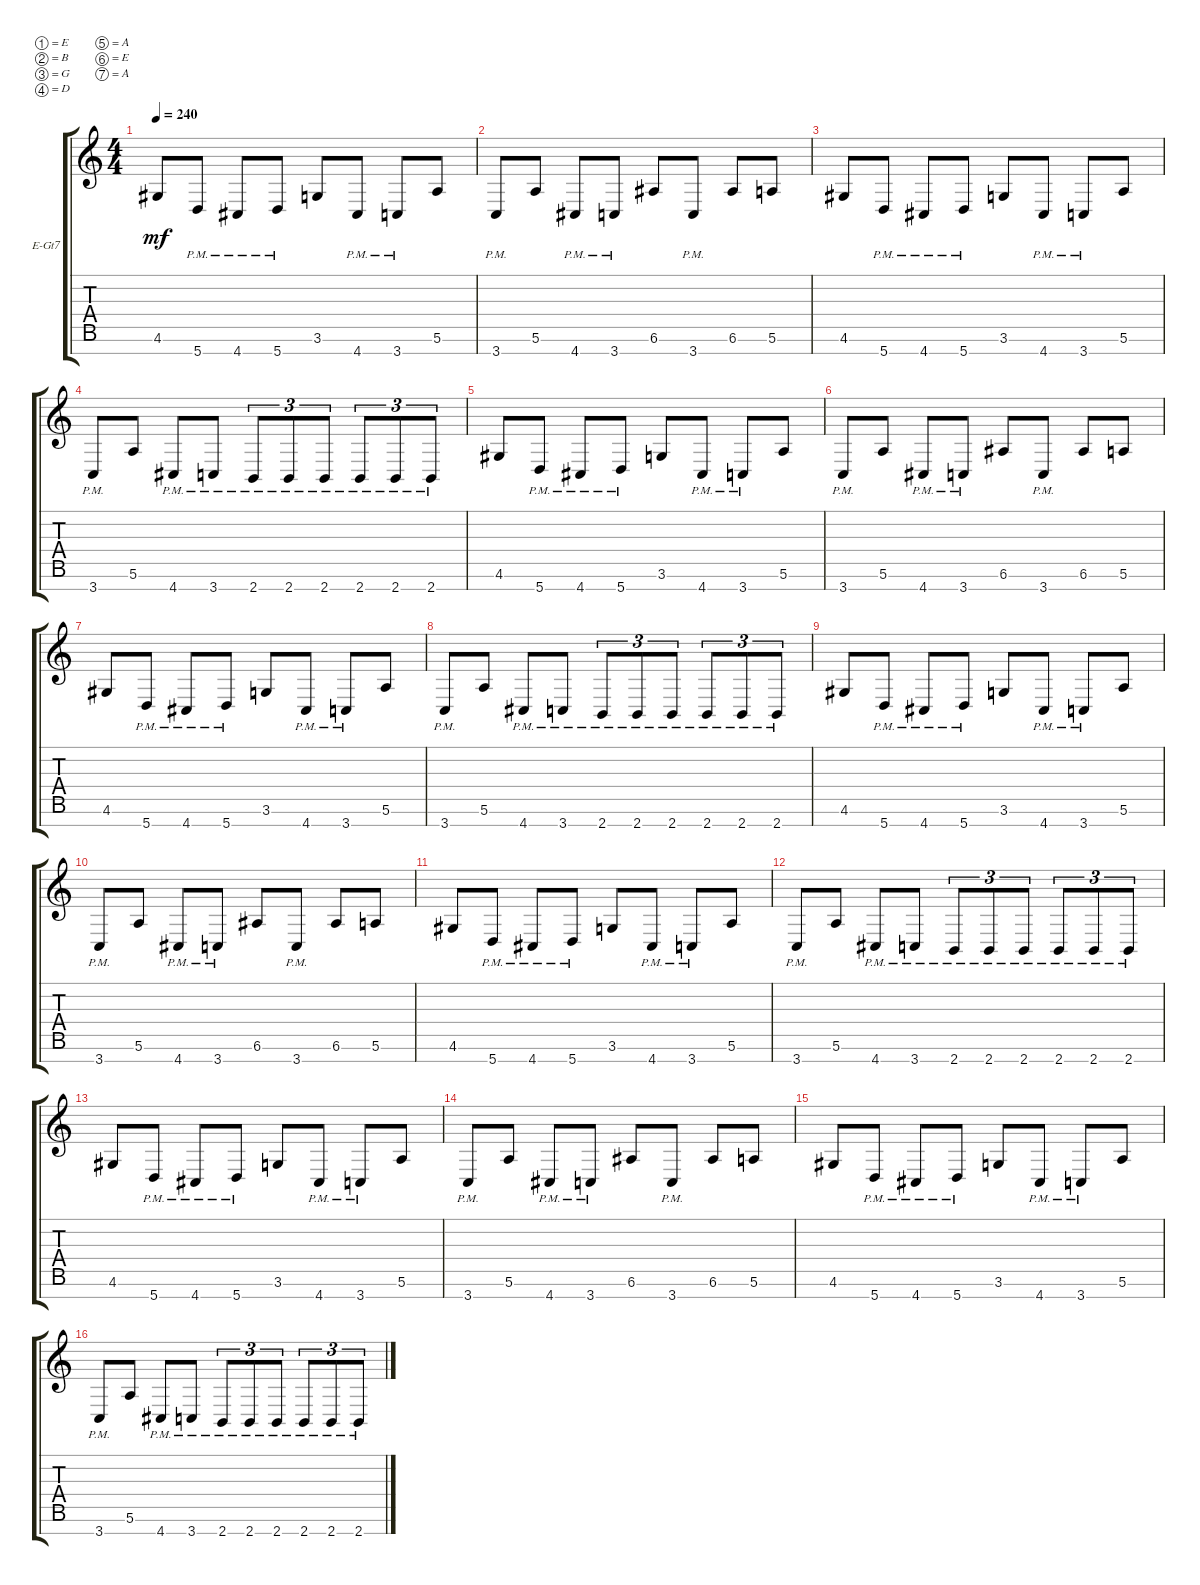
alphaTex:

\defaultSystemsLayout 4
\bracketExtendMode groupsimilarinstruments
\firstSystemTrackNameOrientation horizontal
\otherSystemsTrackNameOrientation horizontal
\track ("Electric Guitar" "E-Gt7") {instrument distortionguitar}
\staff {score tabs}
\tuning (E4 B3 G3 D3 A2 E2 A1)
\ts (4 4)
\tempo 240
\clef g2
\ks c
4.6.8{dy mf} 5.7{pm}.8 4.7{pm}.8 5.7{pm}.8 3.6.8 4.7{pm}.8 3.7{pm}.8 5.6.8 |
3.7{pm}.8 5.6.8 4.7{pm}.8 3.7{pm}.8 6.6.8 3.7{pm}.8 6.6.8 5.6.8 |
4.6.8 5.7{pm}.8 4.7{pm}.8 5.7{pm}.8 3.6.8 4.7{pm}.8 3.7{pm}.8 5.6.8 |
3.7{pm}.8 5.6.8 4.7{pm}.8 3.7{pm}.8 2.7{pm}.8{tu (3 2)} 2.7{pm}.8{tu (3 2)} 2.7{pm}.8{tu (3 2)} 2.7{pm}.8{tu (3 2)} 2.7{pm}.8{tu (3 2)} 2.7{pm}.8{tu (3 2)} |
4.6.8 5.7{pm}.8 4.7{pm}.8 5.7{pm}.8 3.6.8 4.7{pm}.8 3.7{pm}.8 5.6.8 |
3.7{pm}.8 5.6.8 4.7{pm}.8 3.7{pm}.8 6.6.8 3.7{pm}.8 6.6.8 5.6.8 |
4.6.8 5.7{pm}.8 4.7{pm}.8 5.7{pm}.8 3.6.8 4.7{pm}.8 3.7{pm}.8 5.6.8 |
3.7{pm}.8 5.6.8 4.7{pm}.8 3.7{pm}.8 2.7{pm}.8{tu (3 2)} 2.7{pm}.8{tu (3 2)} 2.7{pm}.8{tu (3 2)} 2.7{pm}.8{tu (3 2)} 2.7{pm}.8{tu (3 2)} 2.7{pm}.8{tu (3 2)} |
4.6.8 5.7{pm}.8 4.7{pm}.8 5.7{pm}.8 3.6.8 4.7{pm}.8 3.7{pm}.8 5.6.8 |
3.7{pm}.8 5.6.8 4.7{pm}.8 3.7{pm}.8 6.6.8 3.7{pm}.8 6.6.8 5.6.8 |
4.6.8 5.7{pm}.8 4.7{pm}.8 5.7{pm}.8 3.6.8 4.7{pm}.8 3.7{pm}.8 5.6.8 |
3.7{pm}.8 5.6.8 4.7{pm}.8 3.7{pm}.8 2.7{pm}.8{tu (3 2)} 2.7{pm}.8{tu (3 2)} 2.7{pm}.8{tu (3 2)} 2.7{pm}.8{tu (3 2)} 2.7{pm}.8{tu (3 2)} 2.7{pm}.8{tu (3 2)} |
4.6.8 5.7{pm}.8 4.7{pm}.8 5.7{pm}.8 3.6.8 4.7{pm}.8 3.7{pm}.8 5.6.8 |
3.7{pm}.8 5.6.8 4.7{pm}.8 3.7{pm}.8 6.6.8 3.7{pm}.8 6.6.8 5.6.8 |
4.6.8 5.7{pm}.8 4.7{pm}.8 5.7{pm}.8 3.6.8 4.7{pm}.8 3.7{pm}.8 5.6.8 |
3.7{pm}.8 5.6.8 4.7{pm}.8 3.7{pm}.8 2.7{pm}.8{tu (3 2)} 2.7{pm}.8{tu (3 2)} 2.7{pm}.8{tu (3 2)} 2.7{pm}.8{tu (3 2)} 2.7{pm}.8{tu (3 2)} 2.7{pm}.8{tu (3 2)}
